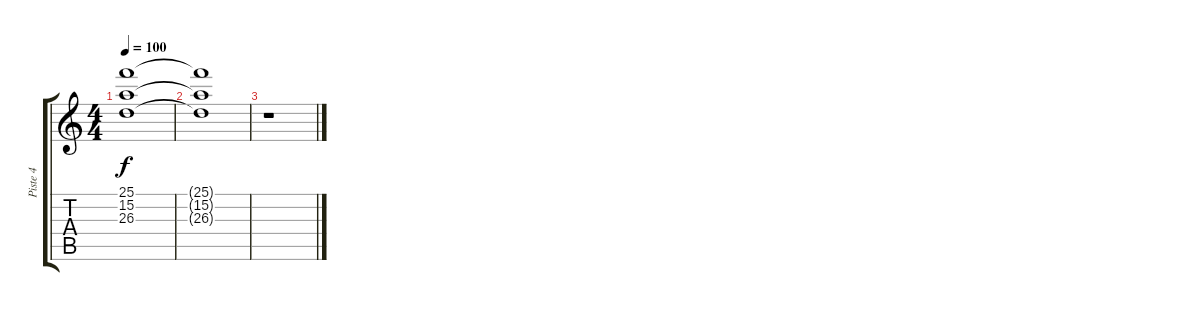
\track ("Piste 4" "Piste 4") {instrument pad3polysynth}
\staff {score tabs}
\tuning (E4 B3 G3 D3 A2 E2) {hide}
\ts (4 4)
\tempo 100
\clef g2
\ks c
(25.1{t} 15.2{t} 26.3{t}).1{dy f} |
(25.1{t} 15.2{t} 26.3{t}).1 |
r.1
